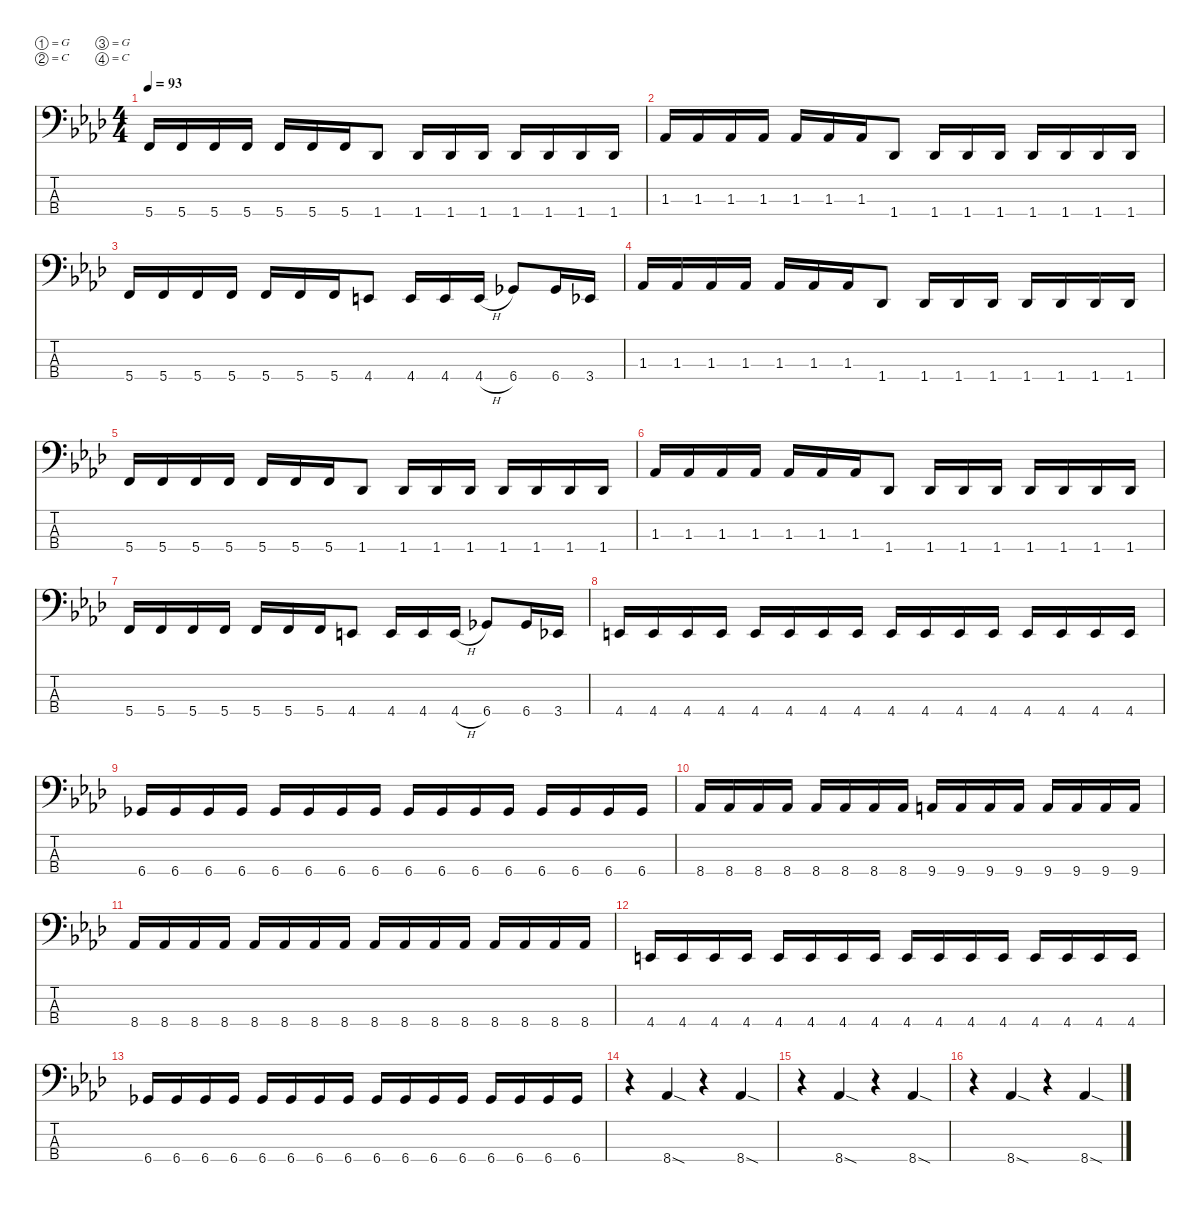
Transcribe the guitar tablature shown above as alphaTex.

\defaultSystemsLayout 4
\hideDynamics
\bracketExtendMode nobrackets
\singleTrackTrackNamePolicy hidden
\multiTrackTrackNamePolicy hidden
\firstSystemTrackNameMode fullname
\firstSystemTrackNameOrientation horizontal
\otherSystemsTrackNameOrientation horizontal
\track ("Bass" "fl.bs.") {instrument fretlessbass}
\staff {score tabs}
\tuning (G2 C2 G1 C1)
\ts (4 4)
\tempo 93
\clef f4
\ks ab
5.4{acc forcenatural}.16{dy f beam Up} 5.4{acc forcenatural}.16{beam Up} 5.4{acc forcenatural}.16{beam Up} 5.4{acc forcenatural}.16{beam Up} 5.4{acc forcenatural}.16{beam Up} 5.4{acc forcenatural}.16{beam Up} 5.4{acc forcenatural}.16{beam Up} 1.4{acc b}.8{beam Up} 1.4{acc b}.16{beam Up} 1.4{acc b}.16{beam Up} 1.4{acc b}.16{beam Up} 1.4{acc b}.16{beam Up} 1.4{acc b}.16{beam Up} 1.4{acc b}.16{beam Up} 1.4{acc b}.16{beam Up} |
1.3{acc b}.16{beam Up} 1.3{acc b}.16{beam Up} 1.3{acc b}.16{beam Up} 1.3{acc b}.16{beam Up} 1.3{acc b}.16{beam Up} 1.3{acc b}.16{beam Up} 1.3{acc b}.16{beam Up} 1.4{acc b}.8{beam Up} 1.4{acc b}.16{beam Up} 1.4{acc b}.16{beam Up} 1.4{acc b}.16{beam Up} 1.4{acc b}.16{beam Up} 1.4{acc b}.16{beam Up} 1.4{acc b}.16{beam Up} 1.4{acc b}.16{beam Up} |
5.4{acc forcenatural}.16{beam Up} 5.4{acc forcenatural}.16{beam Up} 5.4{acc forcenatural}.16{beam Up} 5.4{acc forcenatural}.16{beam Up} 5.4{acc forcenatural}.16{beam Up} 5.4{acc forcenatural}.16{beam Up} 5.4{acc forcenatural}.16{beam Up} 4.4{acc forcenatural}.8{beam Up} 4.4{acc forcenatural}.16{beam Up} 4.4{acc forcenatural}.16{beam Up} 4.4{h acc forcenatural}.16{beam Up} 6.4{acc b}.8{beam Up} 6.4{acc b}.16{beam Up} 3.4{acc b}.16{beam Up} |
1.3{acc b}.16{beam Up} 1.3{acc b}.16{beam Up} 1.3{acc b}.16{beam Up} 1.3{acc b}.16{beam Up} 1.3{acc b}.16{beam Up} 1.3{acc b}.16{beam Up} 1.3{acc b}.16{beam Up} 1.4{acc b}.8{beam Up} 1.4{acc b}.16{beam Up} 1.4{acc b}.16{beam Up} 1.4{acc b}.16{beam Up} 1.4{acc b}.16{beam Up} 1.4{acc b}.16{beam Up} 1.4{acc b}.16{beam Up} 1.4{acc b}.16{beam Up} |
5.4{acc forcenatural}.16{beam Up} 5.4{acc forcenatural}.16{beam Up} 5.4{acc forcenatural}.16{beam Up} 5.4{acc forcenatural}.16{beam Up} 5.4{acc forcenatural}.16{beam Up} 5.4{acc forcenatural}.16{beam Up} 5.4{acc forcenatural}.16{beam Up} 1.4{acc b}.8{beam Up} 1.4{acc b}.16{beam Up} 1.4{acc b}.16{beam Up} 1.4{acc b}.16{beam Up} 1.4{acc b}.16{beam Up} 1.4{acc b}.16{beam Up} 1.4{acc b}.16{beam Up} 1.4{acc b}.16{beam Up} |
1.3{acc b}.16{beam Up} 1.3{acc b}.16{beam Up} 1.3{acc b}.16{beam Up} 1.3{acc b}.16{beam Up} 1.3{acc b}.16{beam Up} 1.3{acc b}.16{beam Up} 1.3{acc b}.16{beam Up} 1.4{acc b}.8{beam Up} 1.4{acc b}.16{beam Up} 1.4{acc b}.16{beam Up} 1.4{acc b}.16{beam Up} 1.4{acc b}.16{beam Up} 1.4{acc b}.16{beam Up} 1.4{acc b}.16{beam Up} 1.4{acc b}.16{beam Up} |
5.4{acc forcenatural}.16{beam Up} 5.4{acc forcenatural}.16{beam Up} 5.4{acc forcenatural}.16{beam Up} 5.4{acc forcenatural}.16{beam Up} 5.4{acc forcenatural}.16{beam Up} 5.4{acc forcenatural}.16{beam Up} 5.4{acc forcenatural}.16{beam Up} 4.4{acc forcenatural}.8{beam Up} 4.4{acc forcenatural}.16{beam Up} 4.4{acc forcenatural}.16{beam Up} 4.4{h acc forcenatural}.16{beam Up} 6.4{acc b}.8{beam Up} 6.4{acc b}.16{beam Up} 3.4{acc b}.16{beam Up} |
4.4{acc forcenatural}.16{beam Up} 4.4{acc forcenatural}.16{beam Up} 4.4{acc forcenatural}.16{beam Up} 4.4{acc forcenatural}.16{beam Up} 4.4{acc forcenatural}.16{beam Up} 4.4{acc forcenatural}.16{beam Up} 4.4{acc forcenatural}.16{beam Up} 4.4{acc forcenatural}.16{beam Up} 4.4{acc forcenatural}.16{beam Up} 4.4{acc forcenatural}.16{beam Up} 4.4{acc forcenatural}.16{beam Up} 4.4{acc forcenatural}.16{beam Up} 4.4{acc forcenatural}.16{beam Up} 4.4{acc forcenatural}.16{beam Up} 4.4{acc forcenatural}.16{beam Up} 4.4{acc forcenatural}.16{beam Up} |
6.4{acc b}.16{beam Up} 6.4{acc b}.16{beam Up} 6.4{acc b}.16{beam Up} 6.4{acc b}.16{beam Up} 6.4{acc b}.16{beam Up} 6.4{acc b}.16{beam Up} 6.4{acc b}.16{beam Up} 6.4{acc b}.16{beam Up} 6.4{acc b}.16{beam Up} 6.4{acc b}.16{beam Up} 6.4{acc b}.16{beam Up} 6.4{acc b}.16{beam Up} 6.4{acc b}.16{beam Up} 6.4{acc b}.16{beam Up} 6.4{acc b}.16{beam Up} 6.4{acc b}.16{beam Up} |
8.4{acc b}.16{beam Up} 8.4{acc b}.16{beam Up} 8.4{acc b}.16{beam Up} 8.4{acc b}.16{beam Up} 8.4{acc b}.16{beam Up} 8.4{acc b}.16{beam Up} 8.4{acc b}.16{beam Up} 8.4{acc b}.16{beam Up} 9.4{acc forcenatural}.16{beam Up} 9.4{acc forcenatural}.16{beam Up} 9.4{acc forcenatural}.16{beam Up} 9.4{acc forcenatural}.16{beam Up} 9.4{acc forcenatural}.16{beam Up} 9.4{acc forcenatural}.16{beam Up} 9.4{acc forcenatural}.16{beam Up} 9.4{acc forcenatural}.16{beam Up} |
8.4{acc b}.16{beam Up} 8.4{acc b}.16{beam Up} 8.4{acc b}.16{beam Up} 8.4{acc b}.16{beam Up} 8.4{acc b}.16{beam Up} 8.4{acc b}.16{beam Up} 8.4{acc b}.16{beam Up} 8.4{acc b}.16{beam Up} 8.4{acc b}.16{beam Up} 8.4{acc b}.16{beam Up} 8.4{acc b}.16{beam Up} 8.4{acc b}.16{beam Up} 8.4{acc b}.16{beam Up} 8.4{acc b}.16{beam Up} 8.4{acc b}.16{beam Up} 8.4{acc b}.16{beam Up} |
4.4{acc forcenatural}.16{beam Up} 4.4{acc forcenatural}.16{beam Up} 4.4{acc forcenatural}.16{beam Up} 4.4{acc forcenatural}.16{beam Up} 4.4{acc forcenatural}.16{beam Up} 4.4{acc forcenatural}.16{beam Up} 4.4{acc forcenatural}.16{beam Up} 4.4{acc forcenatural}.16{beam Up} 4.4{acc forcenatural}.16{beam Up} 4.4{acc forcenatural}.16{beam Up} 4.4{acc forcenatural}.16{beam Up} 4.4{acc forcenatural}.16{beam Up} 4.4{acc forcenatural}.16{beam Up} 4.4{acc forcenatural}.16{beam Up} 4.4{acc forcenatural}.16{beam Up} 4.4{acc forcenatural}.16{beam Up} |
6.4{acc b}.16{beam Up} 6.4{acc b}.16{beam Up} 6.4{acc b}.16{beam Up} 6.4{acc b}.16{beam Up} 6.4{acc b}.16{beam Up} 6.4{acc b}.16{beam Up} 6.4{acc b}.16{beam Up} 6.4{acc b}.16{beam Up} 6.4{acc b}.16{beam Up} 6.4{acc b}.16{beam Up} 6.4{acc b}.16{beam Up} 6.4{acc b}.16{beam Up} 6.4{acc b}.16{beam Up} 6.4{acc b}.16{beam Up} 6.4{acc b}.16{beam Up} 6.4{acc b}.16{beam Up} |
r.4{beam Down} 8.4{sod acc b}.4{beam Up} r.4{beam Up} 8.4{sod acc b}.4{beam Up} |
r.4{beam Down} 8.4{sod acc b}.4{beam Up} r.4{beam Up} 8.4{sod acc b}.4{beam Up} |
r.4{beam Down} 8.4{sod acc b}.4{beam Up} r.4{beam Up} 8.4{sod acc b}.4{beam Up}
